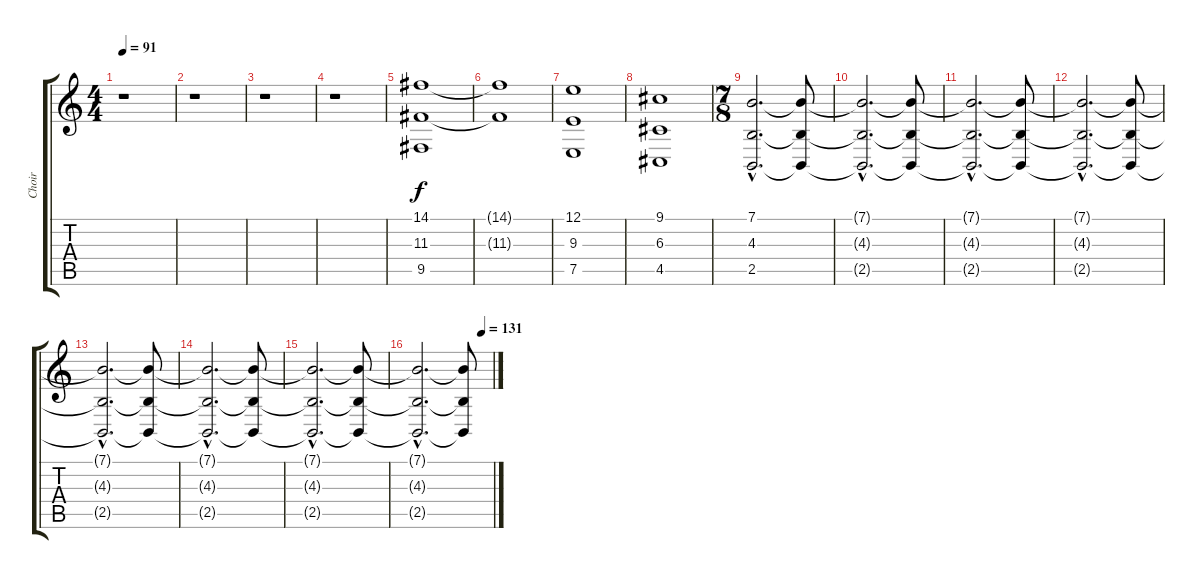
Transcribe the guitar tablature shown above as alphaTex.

\track ("Choir" "Choir") {instrument choiraahs}
\staff {score tabs}
\tuning (E4 B3 G3 D3 A2 E2) {hide}
\ts (4 4)
\tempo 91
\clef g2
\ks c
r.1{dy f} |
r.1 |
r.1 |
r.1 |
(14.1 11.3 9.5).1 |
(14.1{t} 11.3{t}).1 |
(12.1 9.3 7.5).1 |
(9.1 6.3 4.5).1 |
\ts (7 8)
(7.1{hac} 4.3{hac} 2.5{hac}).2{d} (7.1{t} 4.3{t} 2.5{t}).8 |
(7.1{hac t} 4.3{hac t} 2.5{hac t}).2{d} (7.1{t} 4.3{t} 2.5{t}).8 |
(7.1{hac t} 4.3{hac t} 2.5{hac t}).2{d} (7.1{t} 4.3{t} 2.5{t}).8 |
(7.1{hac t} 4.3{hac t} 2.5{hac t}).2{d} (7.1{t} 4.3{t} 2.5{t}).8 |
(7.1{hac t} 4.3{hac t} 2.5{hac t}).2{d volume 6} (7.1{t} 4.3{t} 2.5{t}).8 |
(7.1{hac t} 4.3{hac t} 2.5{hac t}).2{d} (7.1{t} 4.3{t} 2.5{t}).8 |
(7.1{hac t} 4.3{hac t} 2.5{hac t}).2{d volume 0} (7.1{t} 4.3{t} 2.5{t}).8 |
\tempo (131 0.8571428571428571)
(7.1{hac t} 4.3{hac t} 2.5{hac t}).2{d} (7.1{t} 4.3{t} 2.5{t}).8
